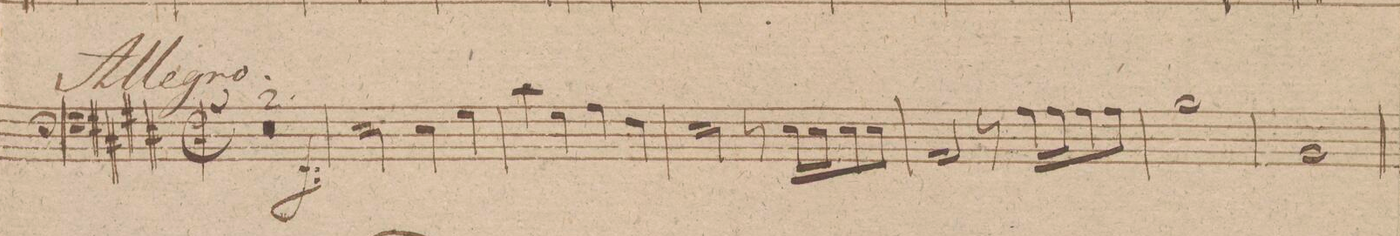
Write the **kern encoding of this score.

**kern	**dynam
*I"Fagotto 2do	*
*clefF4	*
*k[f#]	*
*M2/4	*
*k[f#c#g#d#]	*
*M2/2	*
*met(c|)	*
*mmet(c|)	*
0r	.
=141	=141
=142	=142
2E\	f
4E\	.
4G#\	.
=143	=143
4c#\	.
4G#\	.
4A\	.
4F#\	.
=144	=144
2E\	.
8r	.
16E\LL	.
16E\J	.
8E\	.
8E\J	.
=145	=145
2AA/	.
8r	.
16A\LL	.
16A\J	.
8A\	.
8A\J	.
=146	=146
1B\	.
=147	=147
1BB/	.
=148	=148
*-	*-
